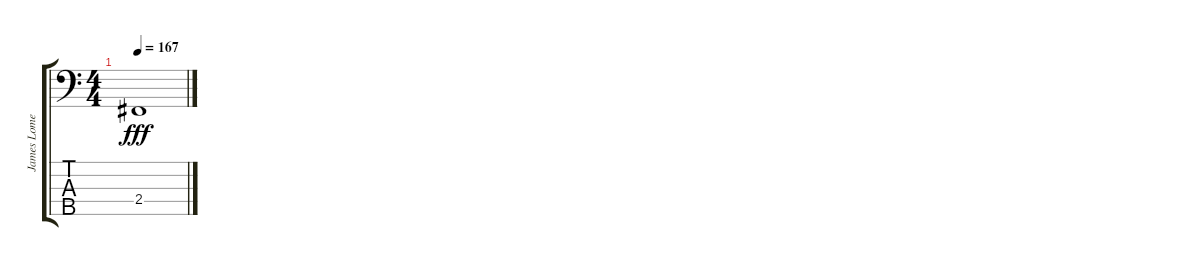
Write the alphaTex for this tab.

\track ("James Lomenzo" "James Lome") {instrument electricbasspick}
\staff {score tabs}
\tuning (G2 D2 A1 E1 B0) {hide}
\ts (4 4)
\tempo 167
\clef f4
\ks c
2.4.1{dy fff}
